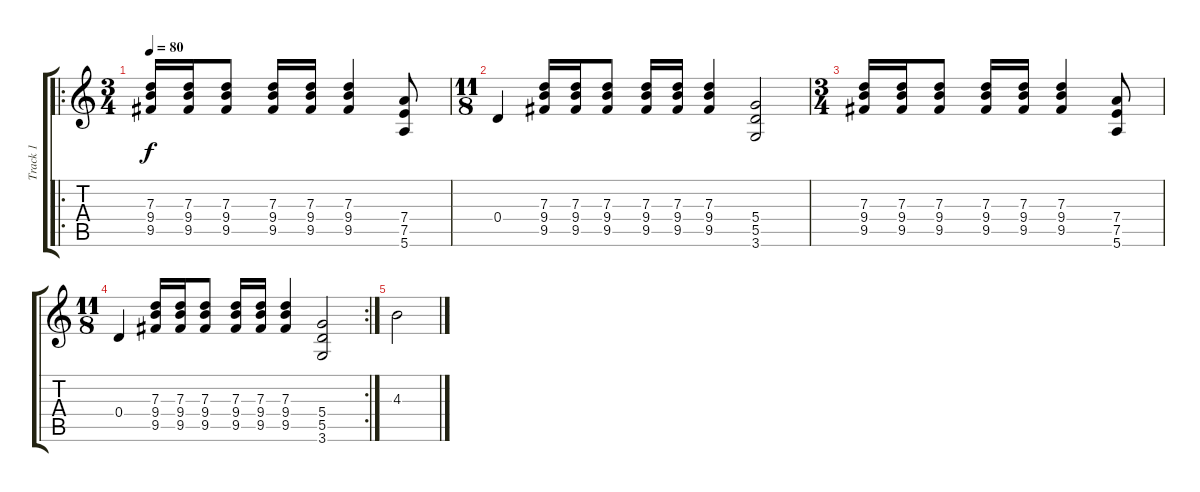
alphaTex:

\track ("Track 1" "Track 1") {instrument acousticguitarsteel}
\staff {score tabs}
\tuning (E4 B3 G3 D3 A2 E2) {hide}
\ro
\ts (3 4)
\tempo 80
\clef g2
\ks c
(7.3 9.4 9.5).16{dy f} (7.3 9.4 9.5).16 (7.3 9.4 9.5).8 (7.3 9.4 9.5).16 (7.3 9.4 9.5).16 (7.3 9.4 9.5).4 (7.4 7.5 5.6).8 |
\ts (11 8)
0.4.4 (7.3 9.4 9.5).16 (7.3 9.4 9.5).16 (7.3 9.4 9.5).8 (7.3 9.4 9.5).16 (7.3 9.4 9.5).16 (7.3 9.4 9.5).4 (5.4 5.5 3.6).2 |
\ts (3 4)
(7.3 9.4 9.5).16 (7.3 9.4 9.5).16 (7.3 9.4 9.5).8 (7.3 9.4 9.5).16 (7.3 9.4 9.5).16 (7.3 9.4 9.5).4 (7.4 7.5 5.6).8 |
\rc 2
\ts (11 8)
0.4.4 (7.3 9.4 9.5).16 (7.3 9.4 9.5).16 (7.3 9.4 9.5).8 (7.3 9.4 9.5).16 (7.3 9.4 9.5).16 (7.3 9.4 9.5).4 (5.4 5.5 3.6).2 |
4.3.2
